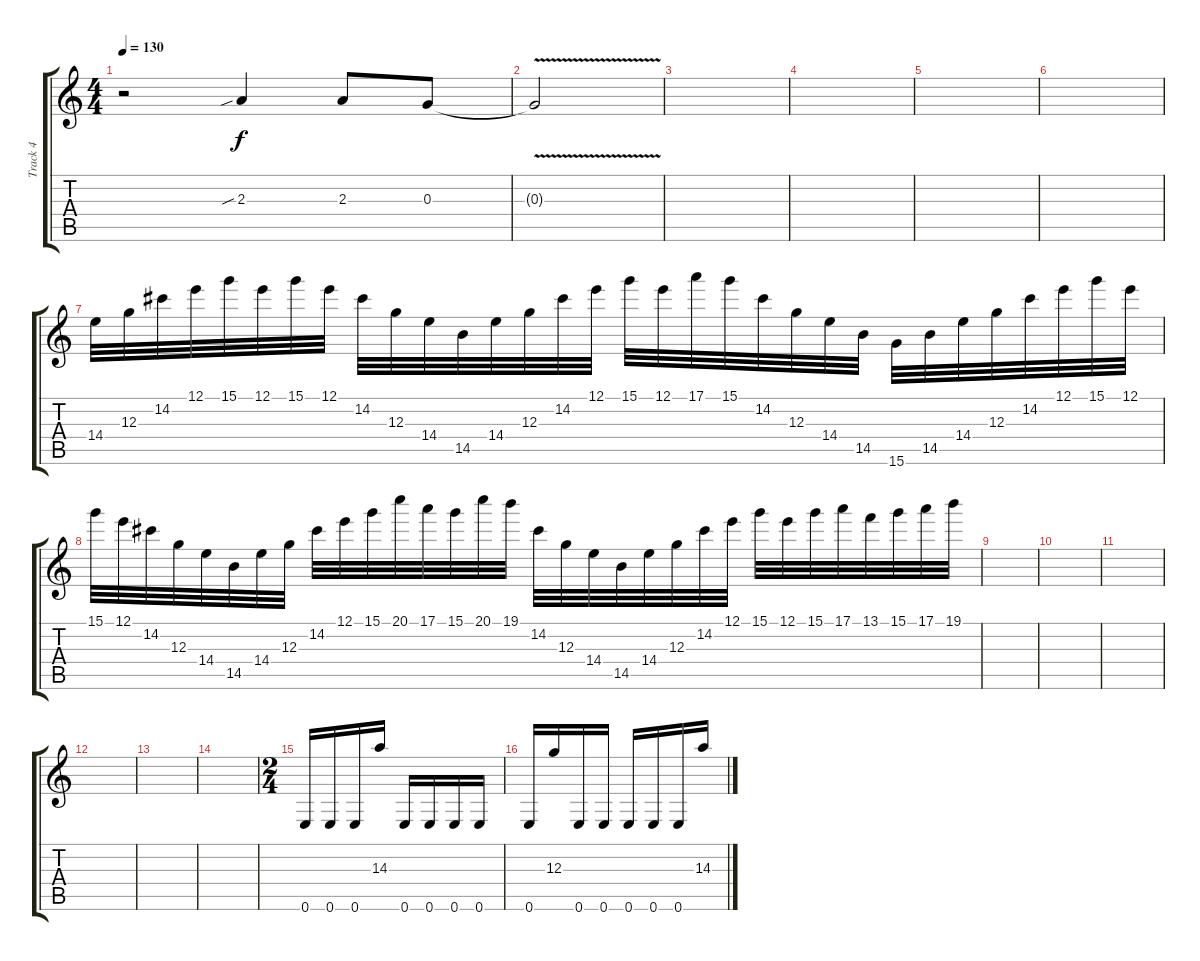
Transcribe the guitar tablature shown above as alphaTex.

\track ("Track 4" "Track 4") {instrument distortionguitar}
\staff {score tabs}
\tuning (E4 B3 G3 D3 A2 E2) {hide}
\ts (4 4)
\tempo 130
\clef g2
\ks c
r.2{dy f} 2.3{sib}.4 2.3.8 0.3.8 |
0.3{v t}.2 |
|
|
|
|
14.4.32 12.3.32 14.2.32 12.1.32 15.1.32 12.1.32 15.1.32 12.1.32 14.2.32 12.3.32 14.4.32 14.5.32 14.4.32 12.3.32 14.2.32 12.1.32 15.1.32 12.1.32 17.1.32 15.1.32 14.2.32 12.3.32 14.4.32 14.5.32 15.6.32 14.5.32 14.4.32 12.3.32 14.2.32 12.1.32 15.1.32 12.1.32 |
15.1.32 12.1.32 14.2.32 12.3.32 14.4.32 14.5.32 14.4.32 12.3.32 14.2.32 12.1.32 15.1.32 20.1.32 17.1.32 15.1.32 20.1.32 19.1.32 14.2.32 12.3.32 14.4.32 14.5.32 14.4.32 12.3.32 14.2.32 12.1.32 15.1.32 12.1.32 15.1.32 17.1.32 13.1.32 15.1.32 17.1.32 19.1.32 |
|
|
|
|
|
|
\ts (2 4)
0.6.16{balance 0} 0.6.16 0.6.16 14.3.16 0.6.16 0.6.16 0.6.16 0.6.16 |
0.6.16 12.3.16 0.6.16 0.6.16 0.6.16 0.6.16 0.6.16 14.3.16
